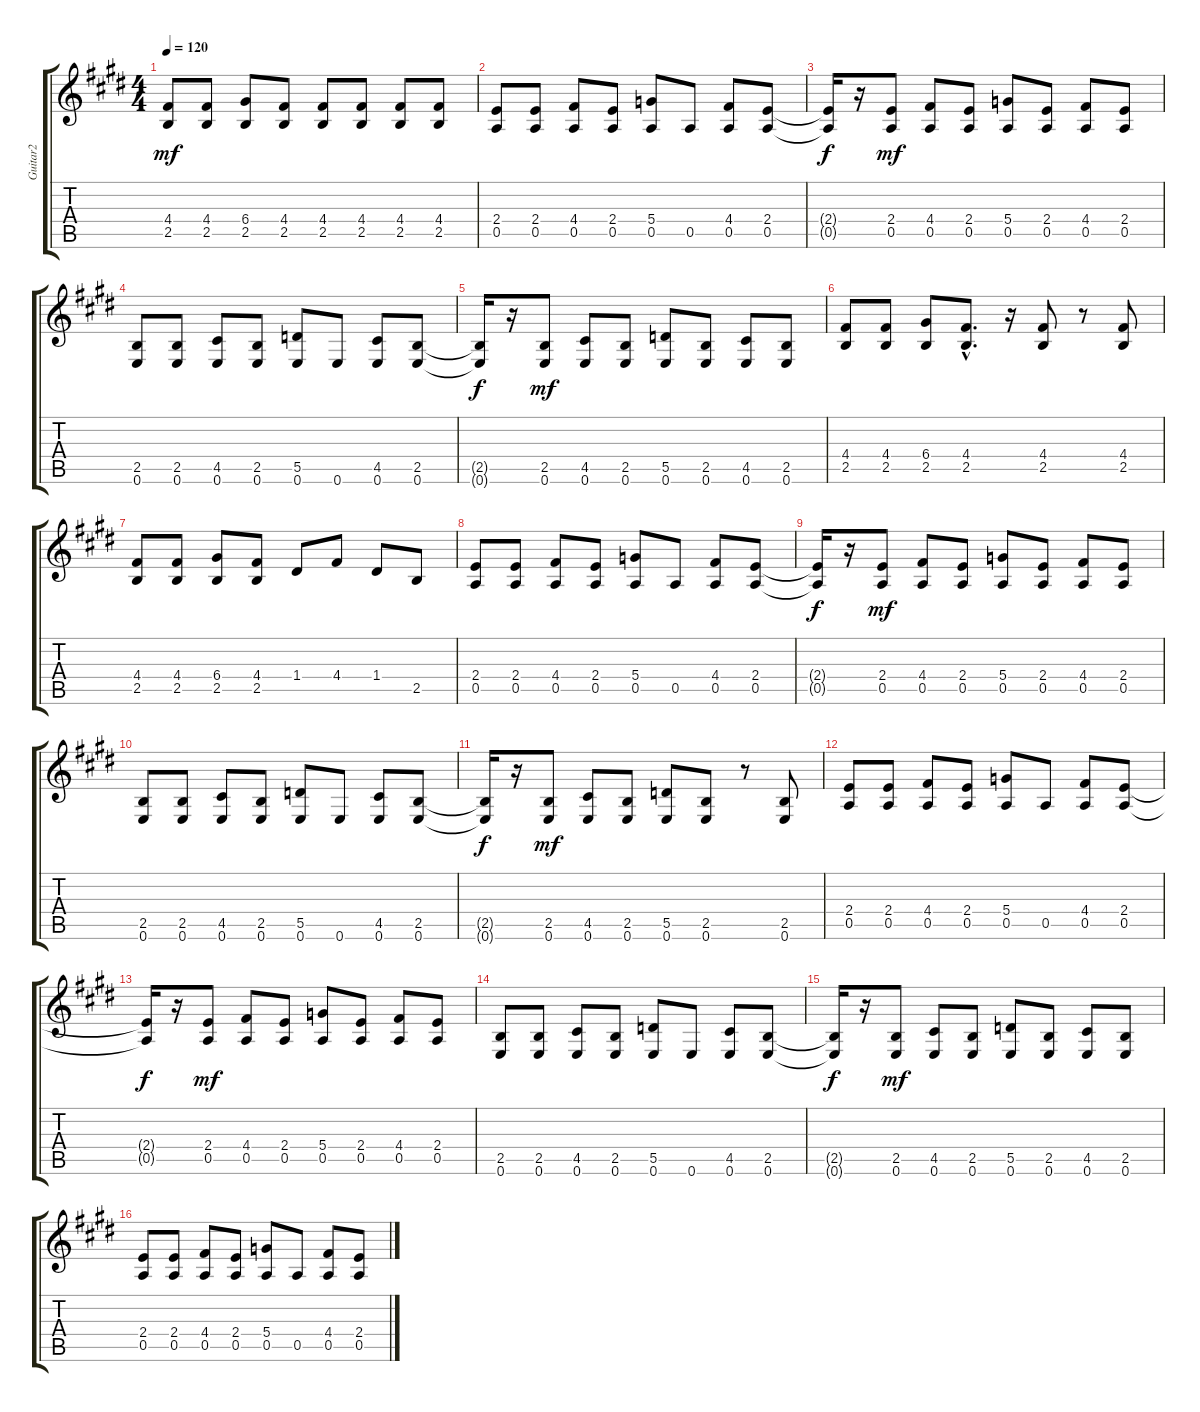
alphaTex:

\track ("Guitar2" "Guitar2") {instrument acousticguitarnylon}
\staff {score tabs}
\tuning (E4 B3 G3 D3 A2 E2) {hide}
\ts (4 4)
\tempo 120
\clef g2
\ks e
(4.4 2.5).8{dy mf} (4.4 2.5).8 (6.4 2.5).8 (4.4 2.5).8 (4.4 2.5).8 (4.4 2.5).8 (4.4 2.5).8 (4.4 2.5).8 |
(2.4 0.5).8 (2.4 0.5).8 (4.4 0.5).8 (2.4 0.5).8 (5.4 0.5).8 0.5.8 (4.4 0.5).8 (2.4 0.5).8 |
(2.4{t} 0.5{t}).16{dy f} r.16 (2.4 0.5).8{dy mf} (4.4 0.5).8 (2.4 0.5).8 (5.4 0.5).8 (2.4 0.5).8 (4.4 0.5).8 (2.4 0.5).8 |
(2.5 0.6).8 (2.5 0.6).8 (4.5 0.6).8 (2.5 0.6).8 (5.5 0.6).8 0.6.8 (4.5 0.6).8 (2.5 0.6).8 |
(2.5{t} 0.6{t}).16{dy f} r.16 (2.5 0.6).8{dy mf} (4.5 0.6).8 (2.5 0.6).8 (5.5 0.6).8 (2.5 0.6).8 (4.5 0.6).8 (2.5 0.6).8 |
(4.4 2.5).8 (4.4 2.5).8 (6.4 2.5).8 (4.4{hac} 2.5{hac}).8{d} r.16 (4.4 2.5).8 r.8 (4.4 2.5).8 |
(4.4 2.5).8 (4.4 2.5).8 (6.4 2.5).8 (4.4 2.5).8 1.4.8 4.4.8 1.4.8 2.5.8 |
(2.4 0.5).8 (2.4 0.5).8 (4.4 0.5).8 (2.4 0.5).8 (5.4 0.5).8 0.5.8 (4.4 0.5).8 (2.4 0.5).8 |
(2.4{t} 0.5{t}).16{dy f} r.16 (2.4 0.5).8{dy mf} (4.4 0.5).8 (2.4 0.5).8 (5.4 0.5).8 (2.4 0.5).8 (4.4 0.5).8 (2.4 0.5).8 |
(2.5 0.6).8 (2.5 0.6).8 (4.5 0.6).8 (2.5 0.6).8 (5.5 0.6).8 0.6.8 (4.5 0.6).8 (2.5 0.6).8 |
(2.5{t} 0.6{t}).16{dy f} r.16 (2.5 0.6).8{dy mf} (4.5 0.6).8 (2.5 0.6).8 (5.5 0.6).8 (2.5 0.6).8 r.8 (2.5 0.6).8 |
(2.4 0.5).8 (2.4 0.5).8 (4.4 0.5).8 (2.4 0.5).8 (5.4 0.5).8 0.5.8 (4.4 0.5).8 (2.4 0.5).8 |
(2.4{t} 0.5{t}).16{dy f} r.16 (2.4 0.5).8{dy mf} (4.4 0.5).8 (2.4 0.5).8 (5.4 0.5).8 (2.4 0.5).8 (4.4 0.5).8 (2.4 0.5).8 |
(2.5 0.6).8 (2.5 0.6).8 (4.5 0.6).8 (2.5 0.6).8 (5.5 0.6).8 0.6.8 (4.5 0.6).8 (2.5 0.6).8 |
(2.5{t} 0.6{t}).16{dy f} r.16 (2.5 0.6).8{dy mf} (4.5 0.6).8 (2.5 0.6).8 (5.5 0.6).8 (2.5 0.6).8 (4.5 0.6).8 (2.5 0.6).8 |
(2.4 0.5).8 (2.4 0.5).8 (4.4 0.5).8 (2.4 0.5).8 (5.4 0.5).8 0.5.8 (4.4 0.5).8 (2.4 0.5).8
